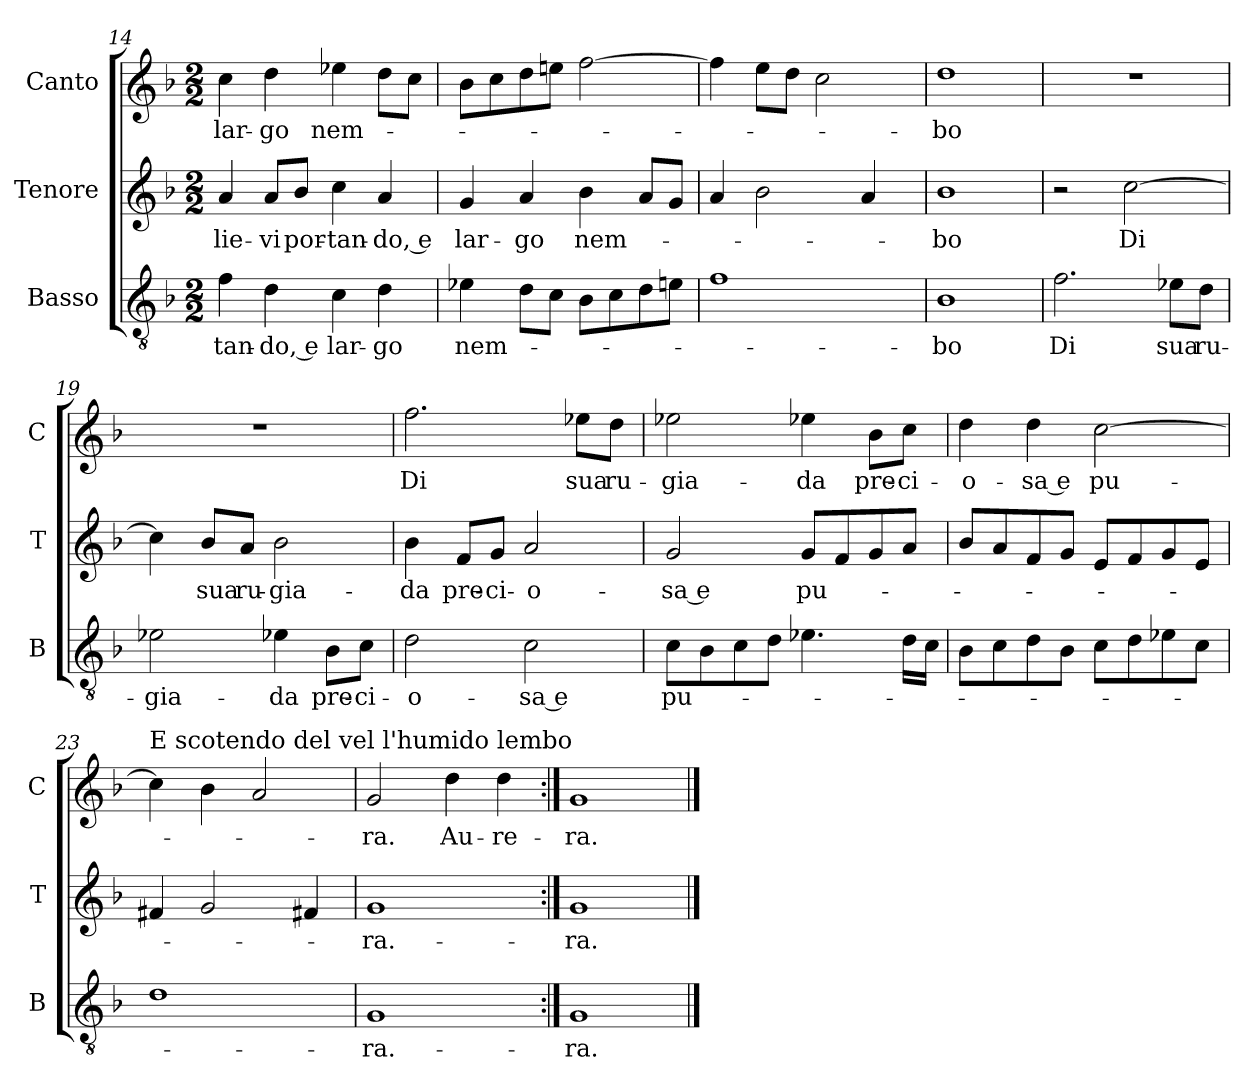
**kern	**text	**kern	**text	**kern	**text
*part3	*part3	*part2	*part2	*part1	*part1
*staff3	*staff3	*staff2	*staff2	*staff1	*staff1
*I"Basso	*	*I"Tenore	*	*I"Canto	*
*I'B	*	*I'T	*	*I'C	*
*clefGv2	*	*clefG2	*	*clefG2	*
*k[b-]	*	*k[b-]	*	*k[b-]	*
*F:	*	*F:	*	*F:	*
*M2/2	*	*M2/2	*	*M2/2	*
=14	=14	=14	=14	=14	=14
4f	-tan-	4a	lie-	4cc	lar-
4d	-do, e	8aL	-vi	4dd	-go
.	.	8b-J	por-	.	.
4c	lar-	4cc	-tan-	4ee-X	nem-
4d	-go	4a	-do, e	8ddL	.
.	.	.	.	8ccJ	.
=15	=15	=15	=15	=15	=15
4e-X	nem-	4g	lar-	8b-L	.
.	.	.	.	8cc	.
8dL	.	4a	-go	8dd	.
8cJ	.	.	.	8eenJ	.
8B-L	.	4b-	nem-	[2ff	.
8c	.	.	.	.	.
8d	.	8aL	.	.	.
8enJ	.	8gJ	.	.	.
=16	=16	=16	=16	=16	=16
1f	.	4a	.	4ff]	.
.	.	2b-	.	8eeL	.
.	.	.	.	8ddJ	.
.	.	.	.	2cc	.
.	.	4a	.	.	.
=17	=17	=17	=17	=17	=17
1B-	-bo	1b-	-bo	1dd	-bo
=18	=18	=18	=18	=18	=18
2.f	Di	2r	.	1r	.
.	.	[2cc	Di	.	.
8e-XL	sua	.	.	.	.
8dJ	ru-	.	.	.	.
=19	=19	=19	=19	=19	=19
2e-X	-gia-	4cc]	.	1r	.
.	.	8b-L	sua	.	.
.	.	8aJ	ru-	.	.
4e-X	-da	2b-	-gia-	.	.
8B-L	pre-	.	.	.	.
8cJ	-ci-	.	.	.	.
=20	=20	=20	=20	=20	=20
2d	-o-	4b-	-da	2.ff	Di
.	.	8fL	pre-	.	.
.	.	8gJ	-ci-	.	.
2c	-sa e	2a	-o-	.	.
.	.	.	.	8ee-XL	sua
.	.	.	.	8ddJ	ru-
=21	=21	=21	=21	=21	=21
8cL	pu-	2g	-sa e	2ee-X	-gia-
8B-	.	.	.	.	.
8c	.	.	.	.	.
8dJ	.	.	.	.	.
4.e-X	.	8gL	pu-	4ee-X	-da
.	.	8f	.	.	.
.	.	8g	.	8b-L	pre-
16dLL	.	8aJ	.	8ccJ	-ci-
16cJJ	.	.	.	.	.
=22	=22	=22	=22	=22	=22
8B-L	.	8b-L	.	4dd	-o-
8c	.	8a	.	.	.
8d	.	8f	.	4dd	-sa e
8B-J	.	8gJ	.	.	.
8cL	.	8eL	.	[2cc	pu-
8d	.	8f	.	.	.
8e-X	.	8g	.	.	.
8cJ	.	8eJ	.	.	.
=23	=23	=23	=23	=23	=23
!	!	!	!	!LO:TX:a:t=E scotendo del vel l'humido lembo	!
1d	.	4f#X	.	4cc]	.
.	.	2g	.	4b-	.
.	.	.	.	2a	.
.	.	4f#X	.	.	.
=24	=24	=24	=24	=24	=24
1G	-ra.-	1g	-ra.-	2g	-ra.
.	.	.	.	4dd	Au-
.	.	.	.	4dd	-re-
=25:|!	=25:|!	=25:|!	=25:|!	=25:|!	=25:|!
1G	-ra.	1g	-ra.	1g	-ra.
==	==	==	==	==	==
*-	*-	*-	*-	*-	*-
